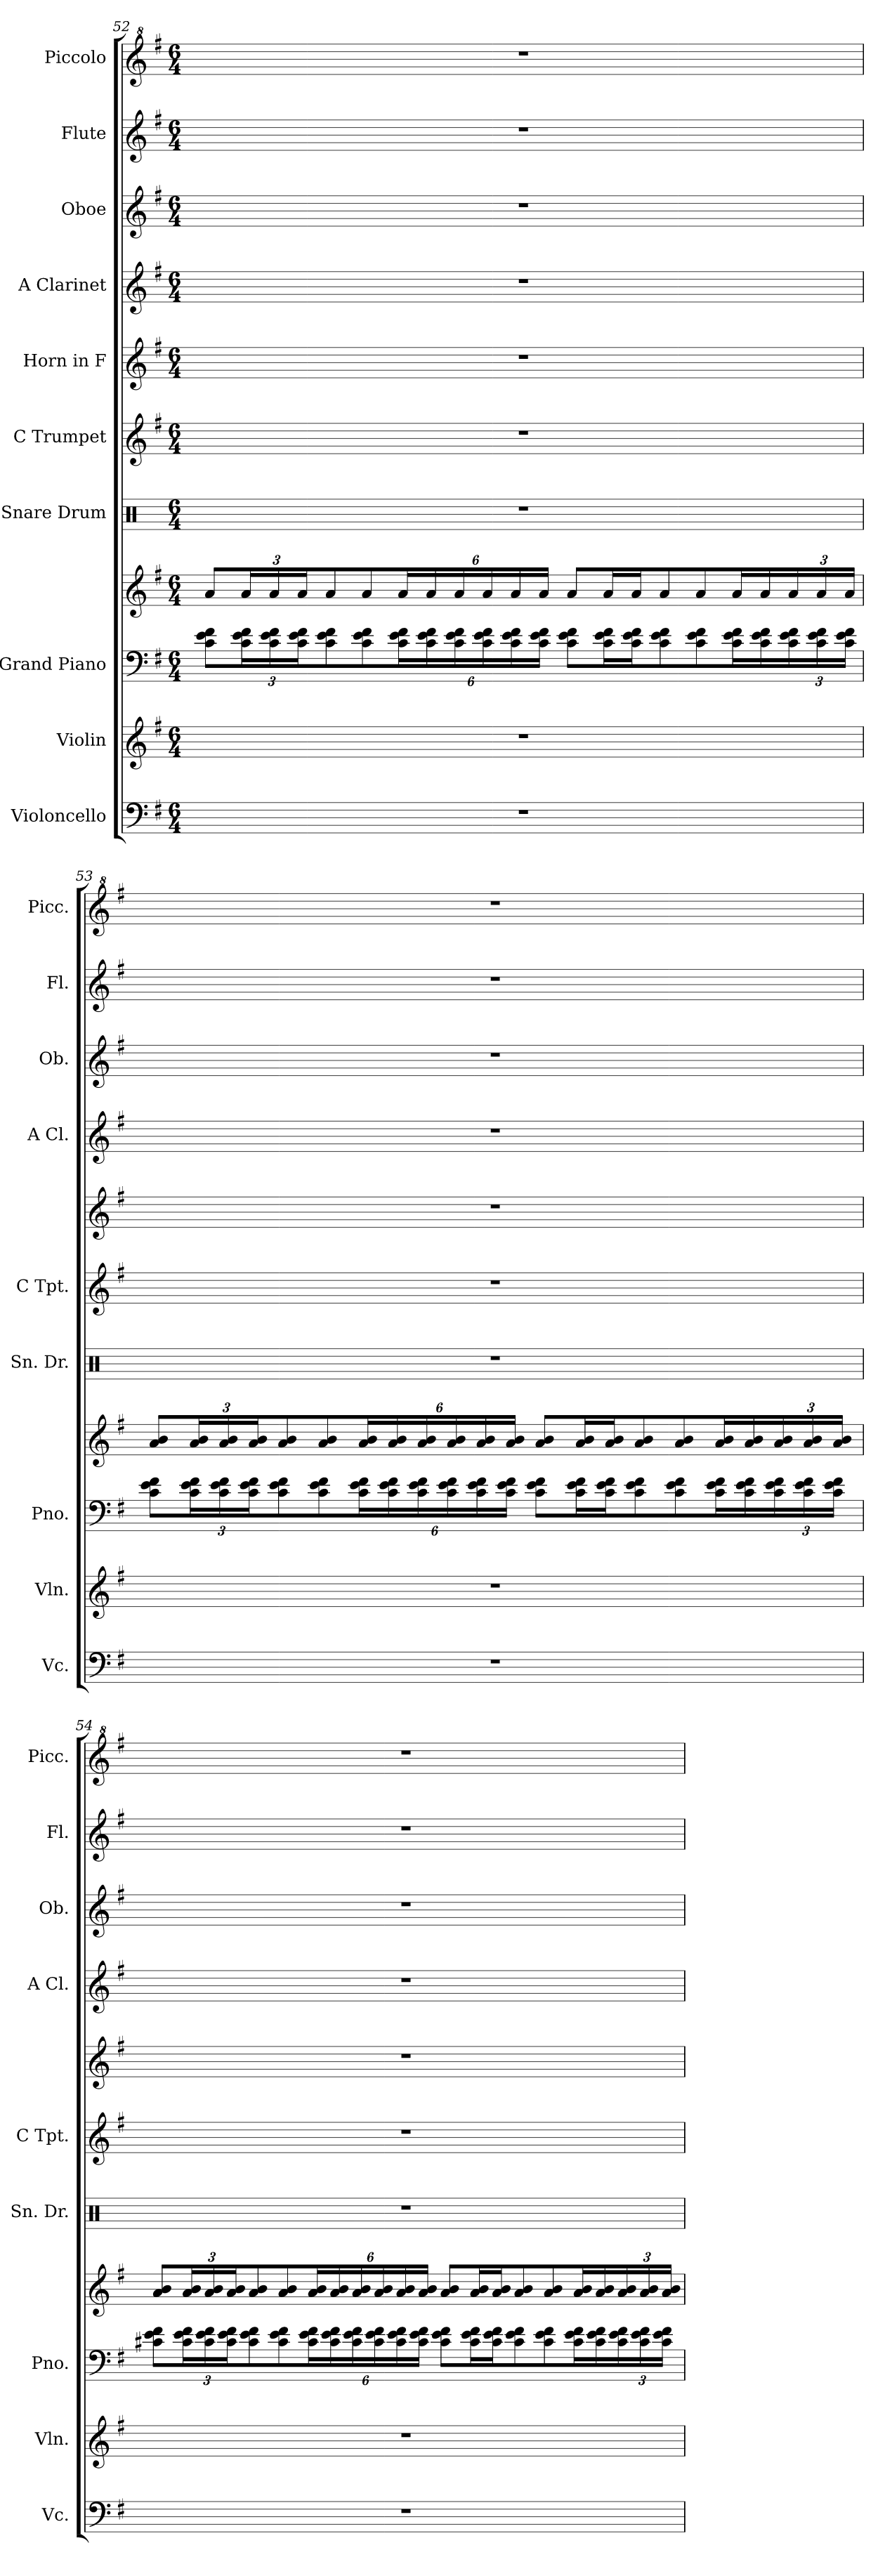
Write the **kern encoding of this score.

**kern	**kern	**kern	**kern	**kern	**kern	**kern	**kern	**kern	**kern	**kern
*part10	*part9	*part8	*part8	*part7	*part6	*part5	*part4	*part3	*part2	*part1
*staff11	*staff10	*staff9	*staff8	*staff7	*staff6	*staff5	*staff4	*staff3	*staff2	*staff1
*I"Violoncello	*I"Violin	*I"Grand Piano	*	*I"Snare Drum	*I"C Trumpet	*I"Horn in F	*I"A Clarinet	*I"Oboe	*I"Flute	*I"Piccolo
*I'Vc.	*I'Vln.	*I'Pno.	*	*I'Sn. Dr.	*I'C Tpt.	*	*I'A Cl.	*I'Ob.	*I'Fl.	*I'Picc.
!!LO:PB:g=z
*clefF4	*clefG2	*clefF4	*clefG2	*clefX	*clefG2	*clefG2	*clefG2	*clefG2	*clefG2	*clefG^2
*	*	*	*	*	*	*ITrd4c7	*ITrd2c3	*	*	*
*k[f#]	*k[f#]	*k[f#]	*k[f#]	*k[]	*k[f#]	*k[]	*k[f#c#g#d#]	*k[f#]	*k[f#]	*k[f#]
*M6/4	*M6/4	*M6/4	*M6/4	*M6/4	*M6/4	*M6/4	*M6/4	*M6/4	*M6/4	*M6/4
=52	=52	=52	=52	=52	=52	=52	=52	=52	=52	=52
1.r	1.r	8c\ 8e\ 8f#\L	8a/L	1.r	1.r	1.r	1.r	1.r	1.r	1.r
*	*	*Xbrackettup	*Xbrackettup	*	*	*	*	*	*	*
.	.	24c\ 24e\ 24f#\L	24a/L	.	.	.	.	.	.	.
.	.	24c\ 24e\ 24f#\	24a/	.	.	.	.	.	.	.
.	.	24c\ 24e\ 24f#\J	24a/J	.	.	.	.	.	.	.
.	.	8c\ 8e\ 8f#\	8a/	.	.	.	.	.	.	.
.	.	8c\ 8e\ 8f#\	8a/	.	.	.	.	.	.	.
.	.	24c\ 24e\ 24f#\L	24a/L	.	.	.	.	.	.	.
.	.	24c\ 24e\ 24f#\	24a/	.	.	.	.	.	.	.
.	.	24c\ 24e\ 24f#\	24a/	.	.	.	.	.	.	.
.	.	24c\ 24e\ 24f#\	24a/	.	.	.	.	.	.	.
.	.	24c\ 24e\ 24f#\	24a/	.	.	.	.	.	.	.
.	.	24c\ 24e\ 24f#\JJ	24a/JJ	.	.	.	.	.	.	.
.	.	8c\ 8e\ 8f#\L	8a/L	.	.	.	.	.	.	.
.	.	16c\ 16e\ 16f#\L	16a/L	.	.	.	.	.	.	.
.	.	16c\ 16e\ 16f#\J	16a/J	.	.	.	.	.	.	.
.	.	8c\ 8e\ 8f#\	8a/	.	.	.	.	.	.	.
.	.	8c\ 8e\ 8f#\	8a/	.	.	.	.	.	.	.
.	.	16c\ 16e\ 16f#\L	16a/L	.	.	.	.	.	.	.
.	.	16c\ 16e\ 16f#\	16a/	.	.	.	.	.	.	.
.	.	24c\ 24e\ 24f#\	24a/	.	.	.	.	.	.	.
.	.	24c\ 24e\ 24f#\	24a/	.	.	.	.	.	.	.
.	.	24c\ 24e\ 24f#\JJ	24a/JJ	.	.	.	.	.	.	.
!!LO:LB:g=z
=53	=53	=53	=53	=53	=53	=53	=53	=53	=53	=53
1.r	1.r	8c\ 8e\ 8f#\L	8a/ 8b/L	1.r	1.r	1.r	1.r	1.r	1.r	1.r
.	.	24c\ 24e\ 24f#\L	24a/ 24b/L	.	.	.	.	.	.	.
.	.	24c\ 24e\ 24f#\	24a/ 24b/	.	.	.	.	.	.	.
.	.	24c\ 24e\ 24f#\J	24a/ 24b/J	.	.	.	.	.	.	.
.	.	8c\ 8e\ 8f#\	8a/ 8b/	.	.	.	.	.	.	.
.	.	8c\ 8e\ 8f#\	8a/ 8b/	.	.	.	.	.	.	.
.	.	24c\ 24e\ 24f#\L	24a/ 24b/L	.	.	.	.	.	.	.
.	.	24c\ 24e\ 24f#\	24a/ 24b/	.	.	.	.	.	.	.
.	.	24c\ 24e\ 24f#\	24a/ 24b/	.	.	.	.	.	.	.
.	.	24c\ 24e\ 24f#\	24a/ 24b/	.	.	.	.	.	.	.
.	.	24c\ 24e\ 24f#\	24a/ 24b/	.	.	.	.	.	.	.
.	.	24c\ 24e\ 24f#\JJ	24a/ 24b/JJ	.	.	.	.	.	.	.
.	.	8c\ 8e\ 8f#\L	8a/ 8b/L	.	.	.	.	.	.	.
.	.	16c\ 16e\ 16f#\L	16a/ 16b/L	.	.	.	.	.	.	.
.	.	16c\ 16e\ 16f#\J	16a/ 16b/J	.	.	.	.	.	.	.
.	.	8c\ 8e\ 8f#\	8a/ 8b/	.	.	.	.	.	.	.
.	.	8c\ 8e\ 8f#\	8a/ 8b/	.	.	.	.	.	.	.
.	.	16c\ 16e\ 16f#\L	16a/ 16b/L	.	.	.	.	.	.	.
.	.	16c\ 16e\ 16f#\	16a/ 16b/	.	.	.	.	.	.	.
.	.	24c\ 24e\ 24f#\	24a/ 24b/	.	.	.	.	.	.	.
.	.	24c\ 24e\ 24f#\	24a/ 24b/	.	.	.	.	.	.	.
.	.	24c\ 24e\ 24f#\JJ	24a/ 24b/JJ	.	.	.	.	.	.	.
!!LO:LB:g=z
=54	=54	=54	=54	=54	=54	=54	=54	=54	=54	=54
1.r	1.r	8c#X\ 8e\ 8f#\L	8a/ 8b/L	1.r	1.r	1.r	1.r	1.r	1.r	1.r
.	.	24c#\ 24e\ 24f#\L	24a/ 24b/L	.	.	.	.	.	.	.
.	.	24c#\ 24e\ 24f#\	24a/ 24b/	.	.	.	.	.	.	.
.	.	24c#\ 24e\ 24f#\J	24a/ 24b/J	.	.	.	.	.	.	.
.	.	8c#\ 8e\ 8f#\	8a/ 8b/	.	.	.	.	.	.	.
.	.	8c#\ 8e\ 8f#\	8a/ 8b/	.	.	.	.	.	.	.
.	.	24c#\ 24e\ 24f#\L	24a/ 24b/L	.	.	.	.	.	.	.
.	.	24c#\ 24e\ 24f#\	24a/ 24b/	.	.	.	.	.	.	.
.	.	24c#\ 24e\ 24f#\	24a/ 24b/	.	.	.	.	.	.	.
.	.	24c#\ 24e\ 24f#\	24a/ 24b/	.	.	.	.	.	.	.
.	.	24c#\ 24e\ 24f#\	24a/ 24b/	.	.	.	.	.	.	.
.	.	24c#\ 24e\ 24f#\JJ	24a/ 24b/JJ	.	.	.	.	.	.	.
.	.	8c#\ 8e\ 8f#\L	8a/ 8b/L	.	.	.	.	.	.	.
.	.	16c#\ 16e\ 16f#\L	16a/ 16b/L	.	.	.	.	.	.	.
.	.	16c#\ 16e\ 16f#\J	16a/ 16b/J	.	.	.	.	.	.	.
.	.	8c#\ 8e\ 8f#\	8a/ 8b/	.	.	.	.	.	.	.
.	.	8c#\ 8e\ 8f#\	8a/ 8b/	.	.	.	.	.	.	.
.	.	16c#\ 16e\ 16f#\L	16a/ 16b/L	.	.	.	.	.	.	.
.	.	16c#\ 16e\ 16f#\	16a/ 16b/	.	.	.	.	.	.	.
.	.	24c#\ 24e\ 24f#\	24a/ 24b/	.	.	.	.	.	.	.
.	.	24c#\ 24e\ 24f#\	24a/ 24b/	.	.	.	.	.	.	.
.	.	24c#\ 24e\ 24f#\JJ	24a/ 24b/JJ	.	.	.	.	.	.	.
=	=	=	=	=	=	=	=	=	=	=
*-	*-	*-	*-	*-	*-	*-	*-	*-	*-	*-
